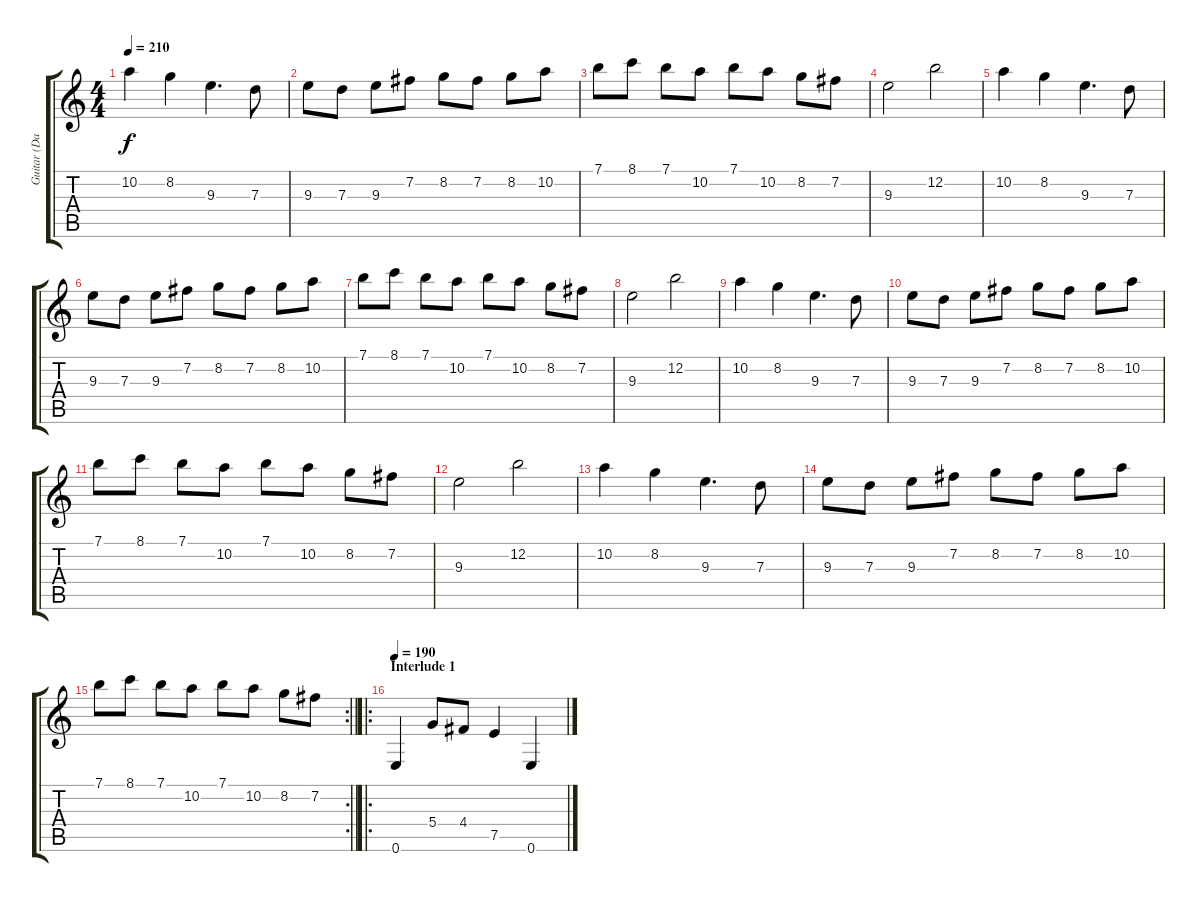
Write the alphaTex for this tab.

\track ("Guitar (Dave Murray)" "Guitar (Da") {instrument electricguitarjazz}
\staff {score tabs}
\tuning (E4 B3 G3 D3 A2 E2) {hide}
\ts (4 4)
\tempo 210
\clef g2
\ks c
10.2.4{dy f} 8.2.4 9.3.4{d} 7.3.8 |
9.3.8 7.3.8 9.3.8 7.2.8 8.2.8 7.2.8 8.2.8 10.2.8 |
7.1.8 8.1.8 7.1.8 10.2.8 7.1.8 10.2.8 8.2.8 7.2.8 |
9.3.2 12.2.2 |
10.2.4 8.2.4 9.3.4{d} 7.3.8 |
9.3.8 7.3.8 9.3.8 7.2.8 8.2.8 7.2.8 8.2.8 10.2.8 |
7.1.8 8.1.8 7.1.8 10.2.8 7.1.8 10.2.8 8.2.8 7.2.8 |
9.3.2 12.2.2 |
10.2.4 8.2.4 9.3.4{d} 7.3.8 |
9.3.8 7.3.8 9.3.8 7.2.8 8.2.8 7.2.8 8.2.8 10.2.8 |
7.1.8 8.1.8 7.1.8 10.2.8 7.1.8 10.2.8 8.2.8 7.2.8 |
9.3.2 12.2.2 |
10.2.4 8.2.4 9.3.4{d} 7.3.8 |
9.3.8 7.3.8 9.3.8 7.2.8 8.2.8 7.2.8 8.2.8 10.2.8 |
\rc 2
\barLineRight lightlight
7.1.8 8.1.8 7.1.8 10.2.8 7.1.8 10.2.8 8.2.8 7.2.8 |
\ro
\section ("" "Interlude 1")
\tempo 190
0.6.4 5.4.8 4.4.8 7.5.4 0.6.4
